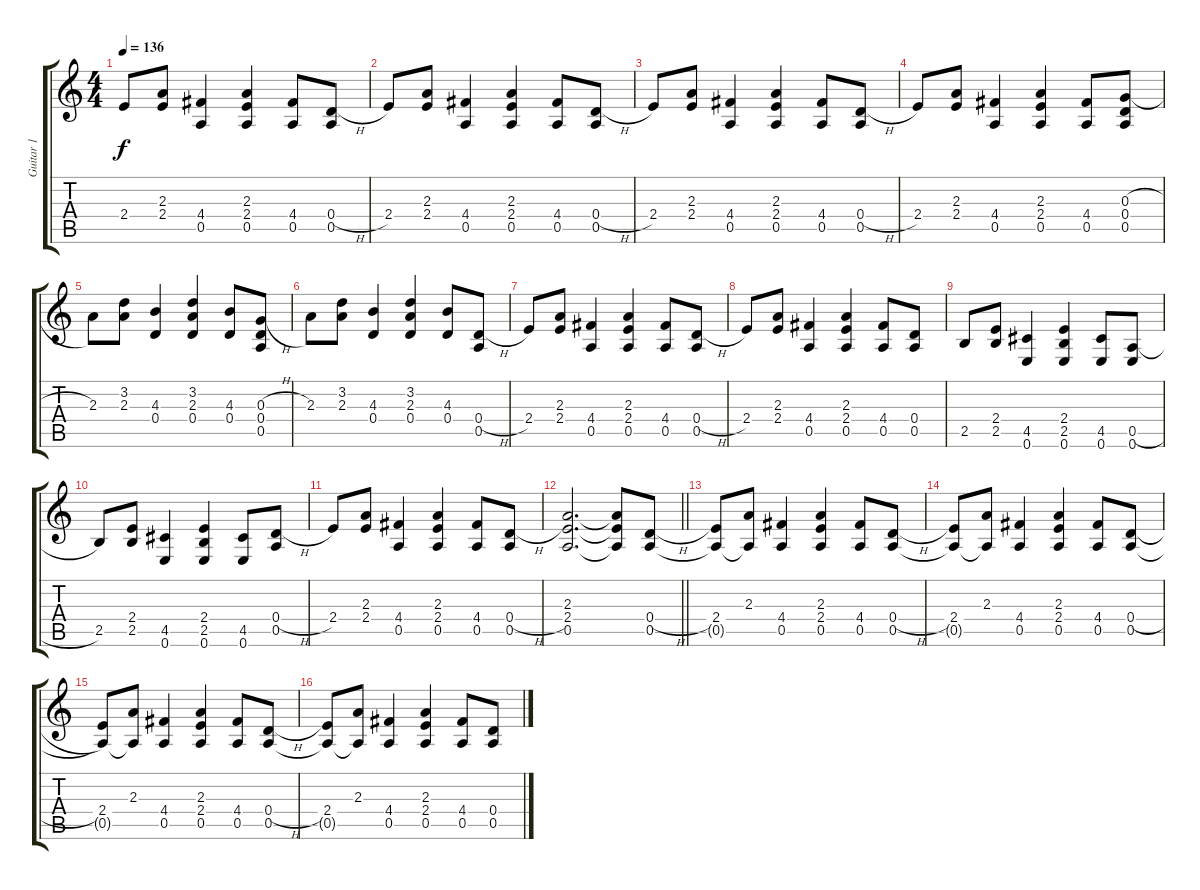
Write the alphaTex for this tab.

\track ("Guitar 1" "Guitar 1") {instrument overdrivenguitar}
\staff {score tabs}
\tuning (E4 B3 G3 D3 A2 E2) {hide}
\ts (4 4)
\tempo 136
\clef g2
\ks c
2.4.8{dy f} (2.3 2.4).8 (4.4 0.5).4 (2.3 2.4 0.5).4 (4.4 0.5).8 (0.4{h} 0.5).8 |
2.4.8 (2.3 2.4).8 (4.4 0.5).4 (2.3 2.4 0.5).4 (4.4 0.5).8 (0.4{h} 0.5).8 |
2.4.8 (2.3 2.4).8 (4.4 0.5).4 (2.3 2.4 0.5).4 (4.4 0.5).8 (0.4{h} 0.5).8 |
2.4.8 (2.3 2.4).8 (4.4 0.5).4 (2.3 2.4 0.5).4 (4.4 0.5).8 (0.3{h} 0.4 0.5).8 |
2.3.8 (3.2 2.3).8 (4.3 0.4).4 (3.2 2.3 0.4).4 (4.3 0.4).8 (0.3{h} 0.4 0.5).8 |
2.3.8 (3.2 2.3).8 (4.3 0.4).4 (3.2 2.3 0.4).4 (4.3 0.4).8 (0.4{h} 0.5).8 |
2.4.8 (2.3 2.4).8 (4.4 0.5).4 (2.3 2.4 0.5).4 (4.4 0.5).8 (0.4{h} 0.5).8 |
2.4.8 (2.3 2.4).8 (4.4 0.5).4 (2.3 2.4 0.5).4 (4.4 0.5).8 (0.4 0.5).8 |
2.5.8 (2.4 2.5).8 (4.5 0.6).4 (2.4 2.5 0.6).4 (4.5 0.6).8 (0.5{h} 0.6).8 |
2.5.8 (2.4 2.5).8 (4.5 0.6).4 (2.4 2.5 0.6).4 (4.5 0.6).8 (0.4{h} 0.5).8 |
2.4.8 (2.3 2.4).8 (4.4 0.5).4 (2.3 2.4 0.5).4 (4.4 0.5).8 (0.4{h} 0.5).8 |
\barLineRight lightlight
(2.3 2.4 0.5).2{d} (2.3{t} 2.4{t} 0.5{t}).8 (0.4{h} 0.5).8 |
\section ("" "")
(2.4 0.5{t}).8 (2.3 0.5{t}).8 (4.4 0.5).4 (2.3 2.4 0.5).4 (4.4 0.5).8 (0.4{h} 0.5).8 |
(2.4 0.5{t}).8 (2.3 0.5{t}).8 (4.4 0.5).4 (2.3 2.4 0.5).4 (4.4 0.5).8 (0.4{h} 0.5).8 |
(2.4 0.5{t}).8 (2.3 0.5{t}).8 (4.4 0.5).4 (2.3 2.4 0.5).4 (4.4 0.5).8 (0.4{h} 0.5).8 |
(2.4 0.5{t}).8 (2.3 0.5{t}).8 (4.4 0.5).4 (2.3 2.4 0.5).4 (4.4 0.5).8 (0.4 0.5).8
